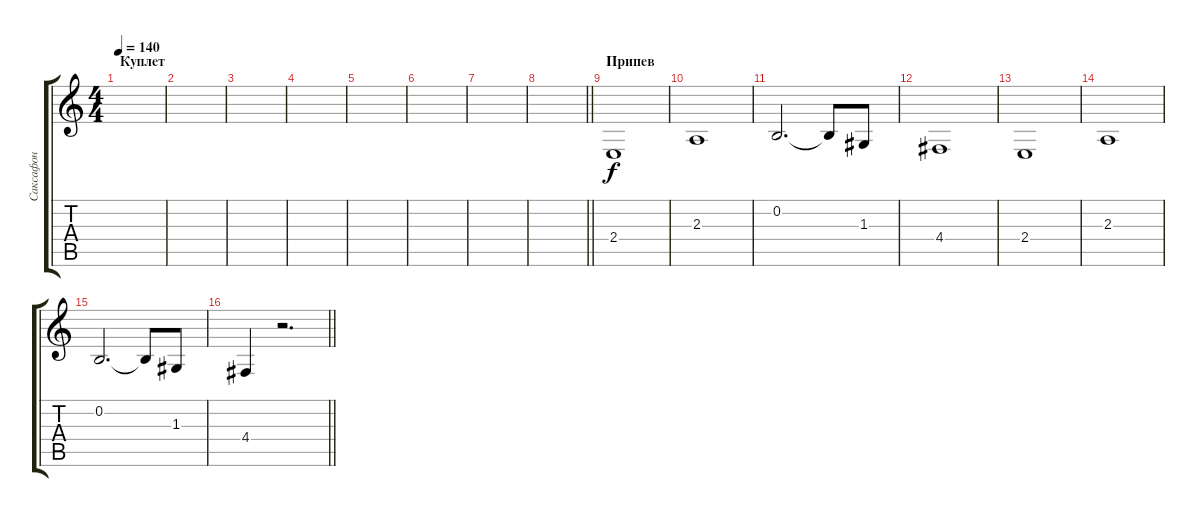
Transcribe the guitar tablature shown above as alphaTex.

\track ("Саксафон" "Саксафон") {instrument tuba}
\staff {score tabs}
\tuning (E4 B3 G3 D3 A2 E2) {hide}
\ts (4 4)
\section ("" "Куплет")
\tempo 140
\clef g2
\ks c
|
|
|
|
|
|
|
\barLineRight lightlight
|
\section ("" "Припев")
2.4.1 |
2.3.1 |
0.2.2{d} 0.2{t}.8 1.3.8 |
4.4.1 |
2.4.1 |
2.3.1 |
0.2.2{d} 0.2{t}.8 1.3.8 |
\barLineRight lightlight
4.4.4 r.2{d}
